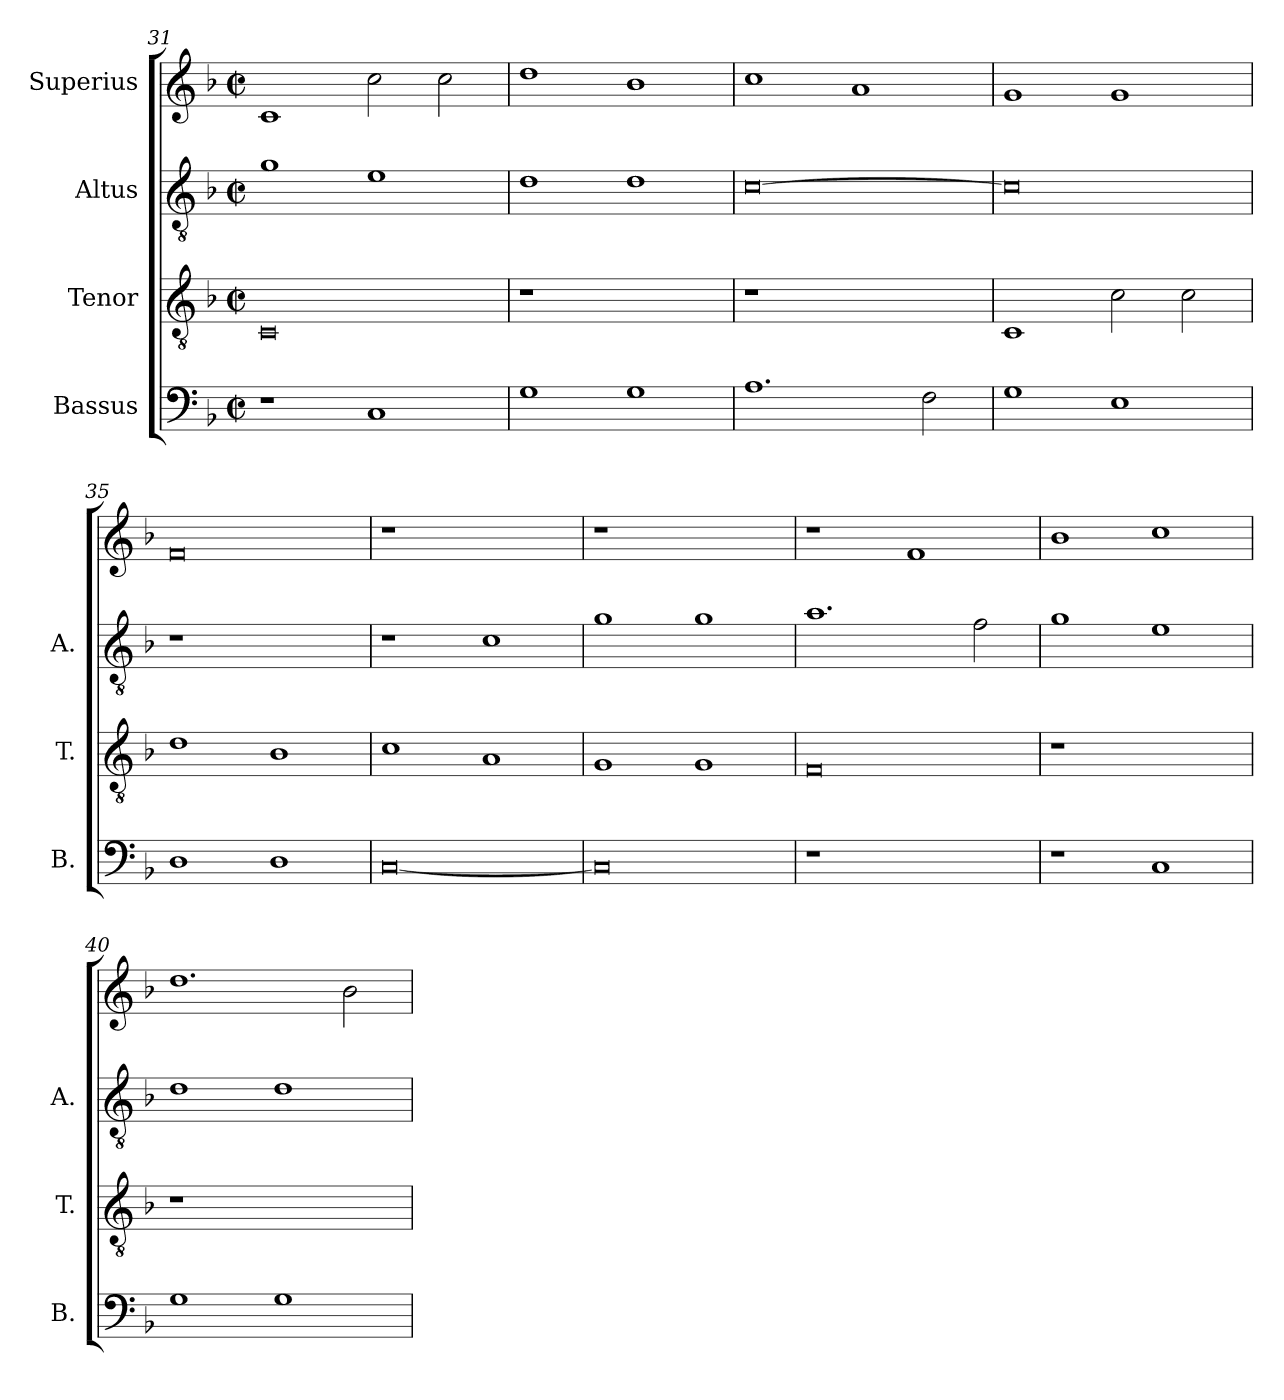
**kern	**kern	**kern	**kern
*part4	*part3	*part2	*part1
*staff4	*staff3	*staff2	*staff1
*I"Bassus	*I"Tenor	*I"Altus	*I"Superius
*I'B.	*I'T.	*I'A.	*
*clefF4	*clefGv2	*clefGv2	*clefG2
*	*ITrd7c12	*ITrd7c12	*
*k[b-]	*k[b-]	*k[b-]	*k[b-]
*F:	*F:	*F:	*F:
*M2/2	*M2/2	*M2/2	*M2/2
*met(c|)	*met(c|)	*met(c|)	*met(c|)
=31	=31	=31	=31
1r	0CCi	1Gi	1ci
1Ci	.	1Ei	2cci\
.	.	.	2cci\
=32	=32	=32	=32
!	!LO:N:vis=1	!	!
1Gi	1r	1Di	1ddi
1Gi	1ryy	1Di	1b-i
=33	=33	=33	=33
!	!LO:N:vis=1	!	!
1.Ai	1r	[>0Ci	1cci
.	1ryy	.	1ai
2Fi\	.	.	.
!!LO:PB:g=z
=34	=34	=34	=34
1Gi	1CCi	0Ci]	1gi
1Ei	2Ci\	.	1gi
.	2Ci\	.	.
=35	=35	=35	=35
!	!	!LO:N:vis=1	!
1Di	1Di	1r	0fi
1Di	1BB-i	1ryy	.
=36	=36	=36	=36
!	!	!	!LO:N:vis=1
[<0Ci	1Ci	1r	1r
.	1AAi	1Ci	1ryy
=37	=37	=37	=37
!	!	!	!LO:N:vis=1
0Ci]	1GGi	1Gi	1r
.	1GGi	1Gi	1ryy
=38	=38	=38	=38
!LO:N:vis=1	!	!	!
1r	0FFi	1.Ai	1r
1ryy	.	.	1fi
.	.	2Fi\	.
=39	=39	=39	=39
!	!LO:N:vis=1	!	!
1r	1r	1Gi	1b-i
1Ci	1ryy	1Ei	1cci
!!LO:LB:g=z
=40	=40	=40	=40
!	!LO:N:vis=1	!	!
1Gi	1r	1Di	1.ddi
1Gi	1ryy	1Di	.
.	.	.	2b-i\
=	=	=	=
*-	*-	*-	*-
